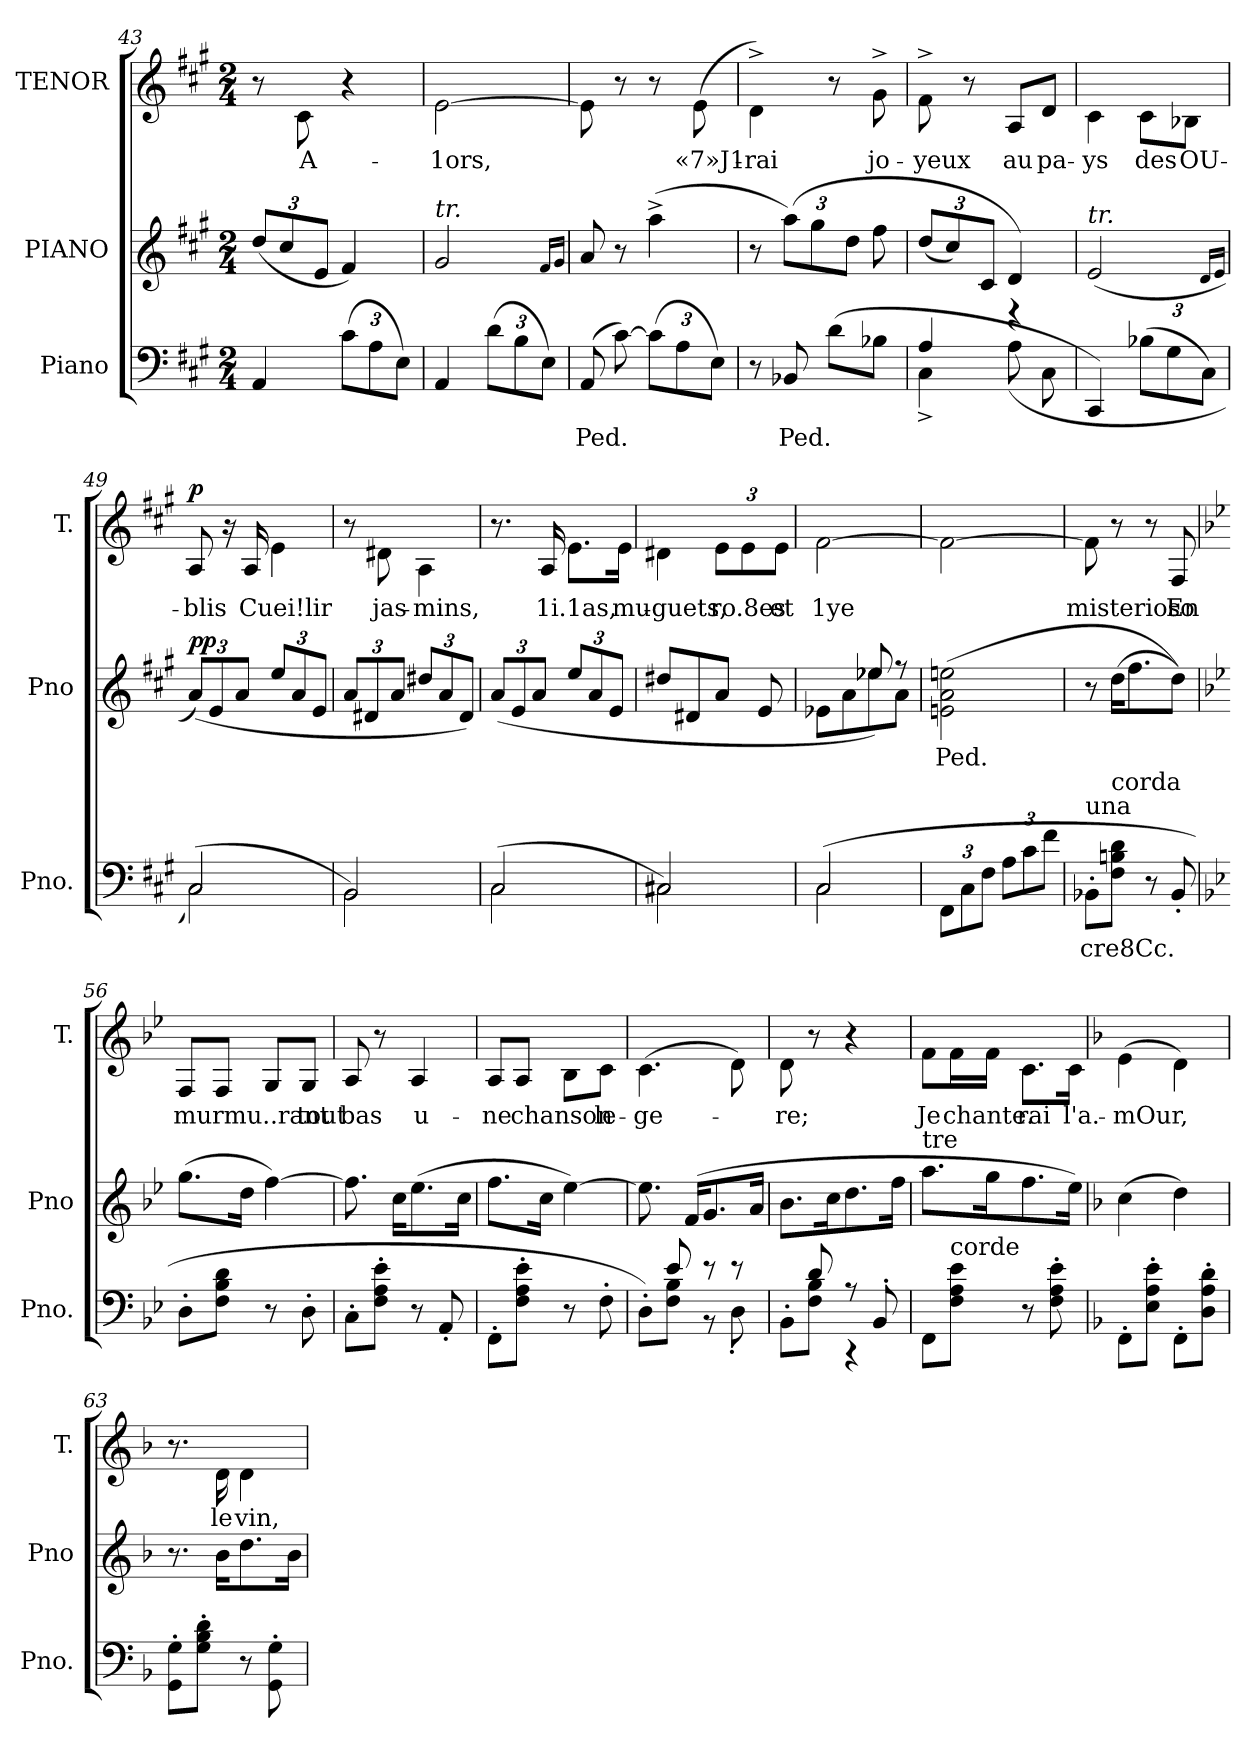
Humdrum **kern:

**kern	**text	**dynam	**kern	**text	**dynam	**kern	**text	**dynam
*part3	*part3	*part3	*part2	*part2	*part2	*part1	*part1	*part1
*staff3	*staff3	*staff3	*staff2	*staff2	*staff2	*staff1	*staff1	*staff1
*I"Piano	*	*	*I"PIANO	*	*	*I"TENOR	*	*
*I'Pno.	*	*	*I'Pno	*	*	*I'T.	*	*
*clefF4	*	*	*clefG2	*	*	*clefG2	*	*
*	*	*	*	*	*	*ITrd7c12	*	*
*k[f#c#g#]	*	*	*k[f#c#g#]	*	*	*k[f#c#g#]	*	*
*M2/4	*	*	*M2/4	*	*	*M2/4	*	*
=43	=43	=43	=43	=43	=43	=43	=43	=43
4AA/	.	.	(12dd/L	.	.	8r	.	.
.	.	.	12cc#/	.	.	.	.	.
.	.	.	.	.	.	8C#\	A-	.
.	.	.	12e/J	.	.	.	.	.
(12c#\L	.	.	4f#/)	.	.	4r	.	.
12A\	.	.	.	.	.	.	.	.
12E\J)	.	.	.	.	.	.	.	.
=44	=44	=44	=44	=44	=44	=44	=44	=44
!	!	!	!LO:TX:i:t=tr.	!	!	!	!	!
4AA/	.	.	(2g#/	.	.	[2E\	1ors,	.
(12d\L	.	.	.	.	.	.	.	.
12B\	.	.	.	.	.	.	.	.
12E\J)	.	.	.	.	.	.	.	.
.	.	.	16qqf#/LL	.	.	.	.	.
.	.	.	16qqg#/JJ	.	.	.	.	.
=45	=45	=45	=45	=45	=45	=45	=45	=45
(8AA/	Ped.	.	8a/	.	.	8E\]	.	.
[8c#\)	.	.	8r	.	.	8r	.	.
(12c#\L]	.	.	(4aa^\	.	.	8r	.	.
12A\	.	.	.	.	.	.	.	.
.	.	.	.	.	.	(8E\	«7»J1-	cresc,
12E\J)	.	.	.	.	.	.	.	.
!!LO:LB:g=z
=46	=46	=46	=46	=46	=46	=46	=46	=46
8r	.	.	8r	.	.	4D^\)	rai	.
8BB-X/	Ped.	.	(12aa\L)	.	.	.	.	.
.	.	.	12gg#\	.	.	.	.	.
(8d\L	.	.	.	.	.	8r	.	.
.	.	.	12dd\J	.	.	.	.	.
8B-X\J	.	.	8ff#\	.	.	8G#^\	jo-	.
=47	=47	=47	=47	=47	=47	=47	=47	=47
*^	*	*	*	*	*	*	*	*
4A/	4C#^\	.	.	(12dd/L	.	.	8F#^\	yeux	.
.	.	.	.	12cc#/)	.	.	.	.	.
.	.	.	.	.	.	.	8r	.	.
.	.	.	.	12c#/J	.	.	.	.	.
4r	(8A\	.	.	4d/)	.	.	8AA/L	au	.
.	8C#\	.	.	.	.	.	8D/J	pa-	.
=48	=48	=48	=48	=48	=48	=48	=48	=48	=48
!	!	!	!	!LO:TX:i:t=tr.	!	!	!	!	!
*v	*v	*	*	*	*	*	*	*	*
4CC#/)	.	.	(2e/	.	.	4C#\	ys	.
(12B-X\L	.	.	.	.	.	8C#\L	des	.
12G#\	.	.	.	.	.	.	.	.
.	.	.	.	.	.	8BB-X\J	OU-	.
12C#\J)	.	.	.	.	.	.	.	.
.	.	.	16qqd/LL	.	.	.	.	.
.	.	.	16qqe/JJ	.	.	.	.	.
=49	=49	=49	=49	=49	=49	=49	=49	=49
*^	*	*	*	*	*	*	*	*
(2C#\)	2C#/	.	.	(12a/L)	.	pp	8AA/	blis	p
.	.	.	.	12e/	.	.	.	.	.
.	.	.	.	.	.	.	16r	.	.
.	.	.	.	12a/J	.	.	.	.	.
.	.	.	.	.	.	.	16AA/	Cuei!lir	.
.	.	.	.	12ee/L	.	.	4E\	.	.
.	.	.	.	12a/	.	.	.	.	.
.	.	.	.	12e/J	.	.	.	.	.
=50	=50	=50	=50	=50	=50	=50	=50	=50	=50
2BB/	2BB\)	.	.	12a/L	.	.	8r	.	.
.	.	.	.	12d#X/	.	.	.	.	.
.	.	.	.	.	.	.	8D#X\	jas-	.
.	.	.	.	12a/J	.	.	.	.	.
.	.	.	.	12dd#X/L	.	.	4AA\	mins,	.
.	.	.	.	12a/	.	.	.	.	.
.	.	.	.	12d#/J)	.	.	.	.	.
!!LO:LB:g=z
=51	=51	=51	=51	=51	=51	=51	=51	=51	=51
(2C#\	2C#/	.	.	(12a/L	.	.	8.r	.	.
.	.	.	.	12e/	.	.	.	.	.
.	.	.	.	12a/J	.	.	.	.	.
.	.	.	.	.	.	.	16AA/	1i.1as,	.
.	.	.	.	12ee/L	.	.	8.E\L	.	.
.	.	.	.	12a/	.	.	.	.	.
.	.	.	.	12e/J	.	.	.	.	.
.	.	.	.	.	.	.	16E\Jk	mu-	.
=52	=52	=52	=52	=52	=52	=52	=52	=52	=52
2C#X/	2C#X\)	.	.	8dd#X/L	.	.	4D#X\	guets,	.
.	.	.	.	8d#X/	.	.	.	.	.
.	.	.	.	8a/J	.	.	12E\L	ro.8es	.
.	.	.	.	.	.	.	12E\	.	.
.	.	.	.	8e/	.	.	.	.	.
.	.	.	.	.	.	.	12E\J	et	.
=53	=53	=53	=53	=53	=53	=53	=53	=53	=53
*	*	*	*	*^	*	*	*	*	*
(2C#\	2C#/	.	.	4ryy	8e-X\L	.	.	[2F#\	1ye	.
.	.	.	.	.	8a\	.	.	.	.	.
.	.	.	.	8ee-X/)	8ee-X\	.	.	.	.	.
.	.	.	.	8r	8a\J	.	.	.	.	.
*v	*v	*	*	*	*	*	*	*	*	*
*	*	*	*v	*v	*	*	*	*	*
=54	=54	=54	=54	=54	=54	=54	=54	=54
12FF#\L	.	.	(2en\ 2a\ 2een\	Ped.	.	2F#\_	.	.
12C#\	.	.	.	.	.	.	.	.
12F#\J	.	.	.	.	.	.	.	.
12A\L	.	.	.	.	.	.	.	.
12c#\	.	.	.	.	.	.	.	.
12f#\J	.	.	.	.	.	.	.	.
=55	=55	=55	=55	=55	=55	=55	=55	=55
!LO:TX:t=una	!	!	!	!	!	!	!	!
8BB-X'\L	cre8Cc.	.	8r	.	.	8F#\]	misterioso	.
!LO:TX:t=corda	!	!	!	!	!	!	!	!
8F#\ 8Bn\ 8d\J	.	.	(16dd\KL	.	.	8r	.	.
.	.	.	8.ff#\	.	.	.	.	.
8r	.	.	.	.	.	8r	.	.
8BB-'/	.	.	8dd\J))	.	.	8FF#/	En	.
!!LO:LB:g=z
=56	=56	=56	=56	=56	=56	=56	=56	=56
*k[b-e-]	*	*	*k[b-e-]	*	*	*k[b-e-]	*	*
8D'\L	.	.	((8.gg\L	.	.	8FF/L	murmu..rant	.
8F\ 8B-\ 8d\J	.	.	.	.	.	8FF/J	.	.
.	.	.	16dd\Jk	.	.	.	.	.
8r	.	.	[4ff\)	.	.	8GG/L	.	.
8D'\	.	.	.	.	.	8GG/J	tout	.
=57	=57	=57	=57	=57	=57	=57	=57	=57
8C'\L	.	.	8.ff\]	.	.	8AA/	bas	.
8F'\ 8A'\ 8e-'\J	.	.	.	.	.	8r	.	.
.	.	.	16cc\KL	.	.	.	.	.
8r	.	.	(8.ee-\	.	.	4AA/	u-	.
8AA'/	.	.	.	.	.	.	.	.
.	.	.	16cc\Jk	.	.	.	.	.
=58	=58	=58	=58	=58	=58	=58	=58	=58
8FF'\L	.	.	8.ff\L	.	.	8AA/L	ne	.
8F'\ 8A'\ 8e-'\J	.	.	.	.	.	8AA/J	chanson	.
.	.	.	16cc\Jk	.	.	.	.	.
8r	.	.	[4ee-\)	.	.	8BB-\L	.	.
8F'\	.	.	.	.	.	8C\J	le-	.
=59	=59	=59	=59	=59	=59	=59	=59	=59
*^	*	*	*	*	*	*	*	*
8ryy	8D'\L)	.	.	8.ee-\]	.	.	(4.C\	ge-	.
8e-/	8F\ 8B-\J	.	.	.	.	.	.	.	.
.	.	.	.	(16f/KL	.	.	.	.	.
8r	8r	.	.	8.g/	.	.	.	.	.
8r	8D'\	.	.	.	.	.	8D\)	.	.
.	.	.	.	16a/Jk	.	.	.	.	.
=60	=60	=60	=60	=60	=60	=60	=60	=60	=60
8ryy	8BB-'\L	.	.	8.b-\L	.	.	8D\	re;	.
8d/	8F\ 8B-\J	.	.	.	.	.	8r	.	.
.	.	.	.	16cc\k	.	.	.	.	.
8r	4r	.	.	8.dd\	.	.	4r	.	.
8BB-'/	.	.	.	.	.	.	.	.	.
.	.	.	.	16ff\Jk	.	.	.	.	.
*v	*v	*	*	*	*	*	*	*	*
=61	=61	=61	=61	=61	=61	=61	=61	=61
!	!	!	!LO:TX:t=tre	!	!	!	!	!
8FF\L	.	.	8.aa\L	.	.	8F\L	Je	.
!LO:TX:t=corde	!	!	!	!	!	!	!	!
8F\ 8A\ 8e-\J	.	.	.	.	.	16F\L	chante.	.
.	.	.	16gg\k	.	.	16F\JJ	.	.
8r	.	.	8.ff\	.	.	8.C\L	rai	.
8F'\ 8A'\ 8e-'\	.	.	.	.	.	.	.	.
.	.	.	16ee-\Jk)	.	.	16C\Jk	l'a.-	.
!!LO:PB:g=z
=62	=62	=62	=62	=62	=62	=62	=62	=62
*k[b-]	*	*	*k[b-]	*	*	*k[b-]	*	*
8FF'\L	.	.	(4cc\	.	.	(4E\	mOur,	.
8E'\ 8A'\ 8e'\J	.	.	.	.	.	.	.	.
8FF'\L	.	.	4dd\)	.	.	4D\)	.	.
8D'\ 8A'\ 8d'\J	.	.	.	.	.	.	.	.
=63	=63	=63	=63	=63	=63	=63	=63	=63
8GG'\ 8G'\L	.	cres¢,	8.r	.	.	8.r	.	.
8G'\ 8B-'\ 8d'\J	.	.	.	.	.	.	.	.
.	.	.	16b-\KL	.	.	16D\	le	.
8r	.	.	8.dd\	.	.	4D\	vin,	.
8GG'\ 8G'\	.	.	.	.	.	.	.	.
.	.	.	16b-\Jk	.	.	.	.	.
=	=	=	=	=	=	=	=	=
*-	*-	*-	*-	*-	*-	*-	*-	*-
